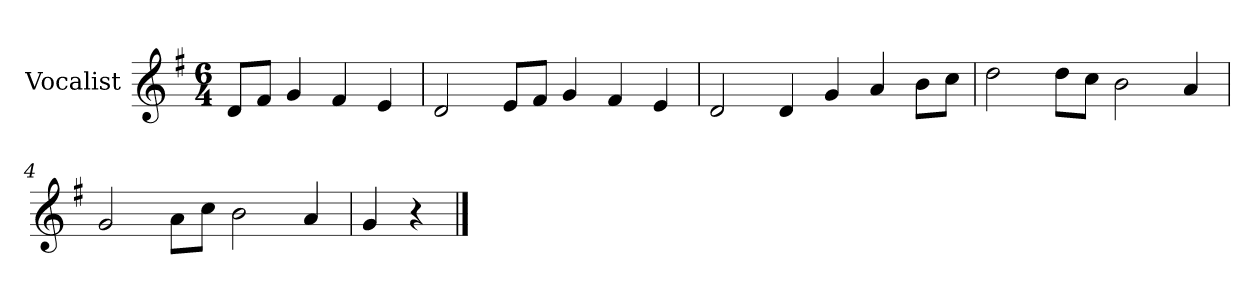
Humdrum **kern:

**kern
*part1
*staff1
*I"Vocalist
*k[f#]
*G:
*M6/4
=
8dL
8f#J
4g
4f#
4e
=1
2d
8eL
8f#J
4g
4f#
4e
=2
2d
4d
4g
4a
8bL
8ccJ
=3
2dd
8ddL
8ccJ
2b
4a
=4
2g
8aL
8ccJ
2b
4a
=5
4g
4r
==
*-
